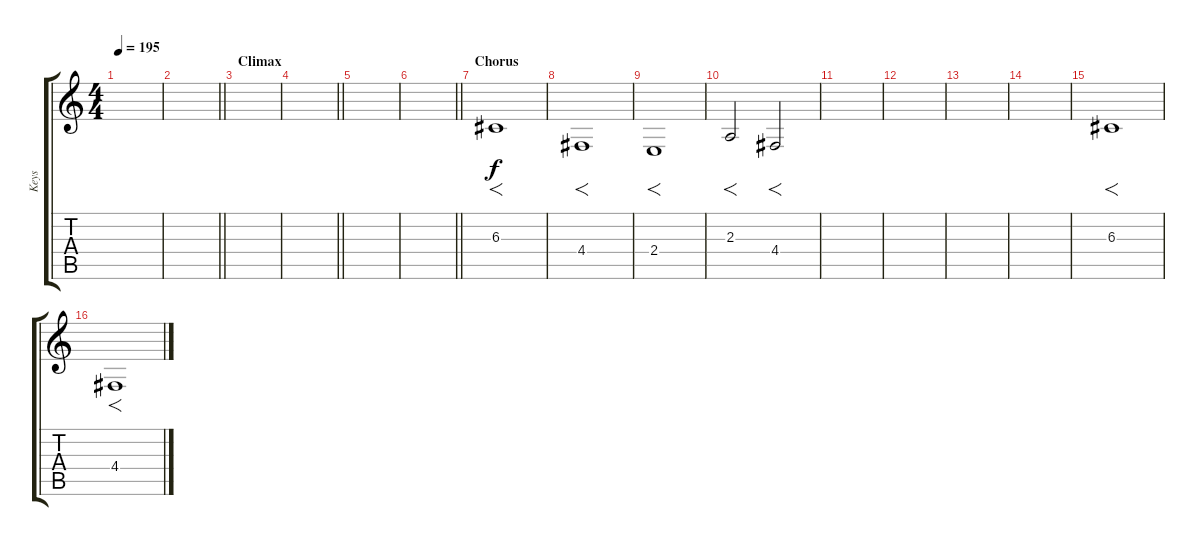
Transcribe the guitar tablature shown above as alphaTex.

\track ("Keys" "Keys") {instrument lead6voice}
\staff {score tabs}
\tuning (E4 B3 G3 D3 A2 E2) {hide}
\ts (4 4)
\tempo 195
\clef g2
\ks c
|
\barLineRight lightlight
|
\section ("" "Climax")
|
\barLineRight lightlight
|
|
\barLineRight lightlight
|
\section ("" "Chorus")
6.3.1{f} |
4.4.1{f} |
2.4.1{f} |
2.3.2{f} 4.4.2{f} |
|
|
|
|
6.3.1{f} |
4.4.1{f}
